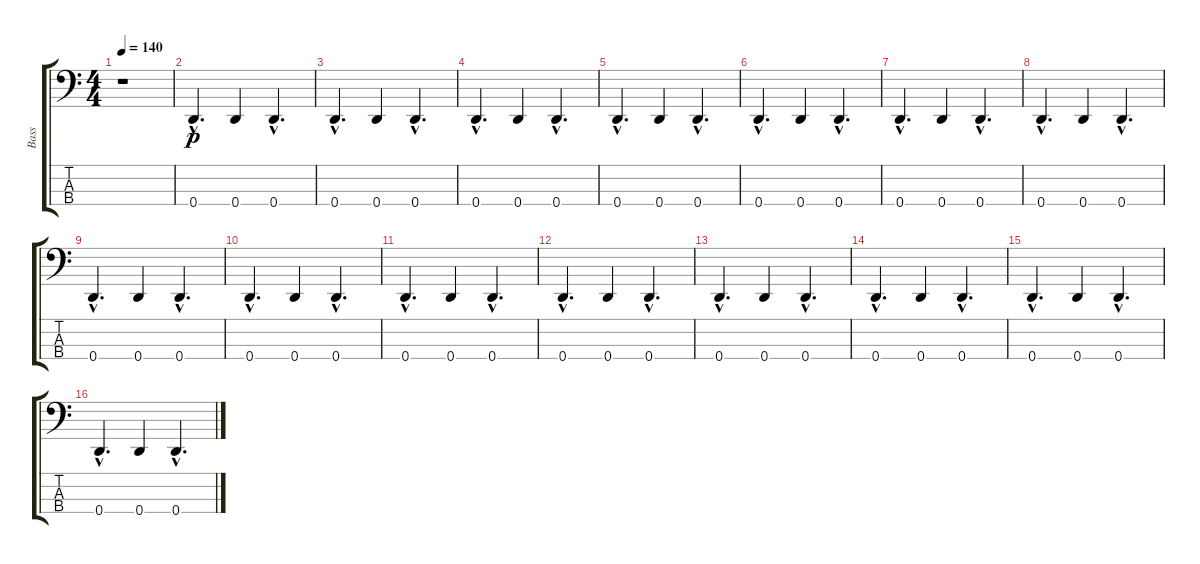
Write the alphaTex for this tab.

\track ("Bass" "Bass") {instrument synthbass2}
\staff {score tabs}
\tuning (G2 D2 A1 D1) {hide}
\ts (4 4)
\tempo 140
\clef f4
\ks c
r.1{dy p instrument synthbass2} |
0.4{hac}.4{d} 0.4.4 0.4{hac}.4{d} |
0.4{hac}.4{d} 0.4.4 0.4{hac}.4{d} |
0.4{hac}.4{d} 0.4.4 0.4{hac}.4{d} |
0.4{hac}.4{d} 0.4.4 0.4{hac}.4{d} |
0.4{hac}.4{d} 0.4.4 0.4{hac}.4{d} |
0.4{hac}.4{d} 0.4.4 0.4{hac}.4{d} |
0.4{hac}.4{d} 0.4.4 0.4{hac}.4{d} |
0.4{hac}.4{d} 0.4.4 0.4{hac}.4{d} |
0.4{hac}.4{d} 0.4.4 0.4{hac}.4{d} |
0.4{hac}.4{d} 0.4.4 0.4{hac}.4{d} |
0.4{hac}.4{d} 0.4.4 0.4{hac}.4{d} |
0.4{hac}.4{d} 0.4.4 0.4{hac}.4{d} |
0.4{hac}.4{d} 0.4.4 0.4{hac}.4{d} |
0.4{hac}.4{d} 0.4.4 0.4{hac}.4{d} |
0.4{hac}.4{d} 0.4.4 0.4{hac}.4{d}
